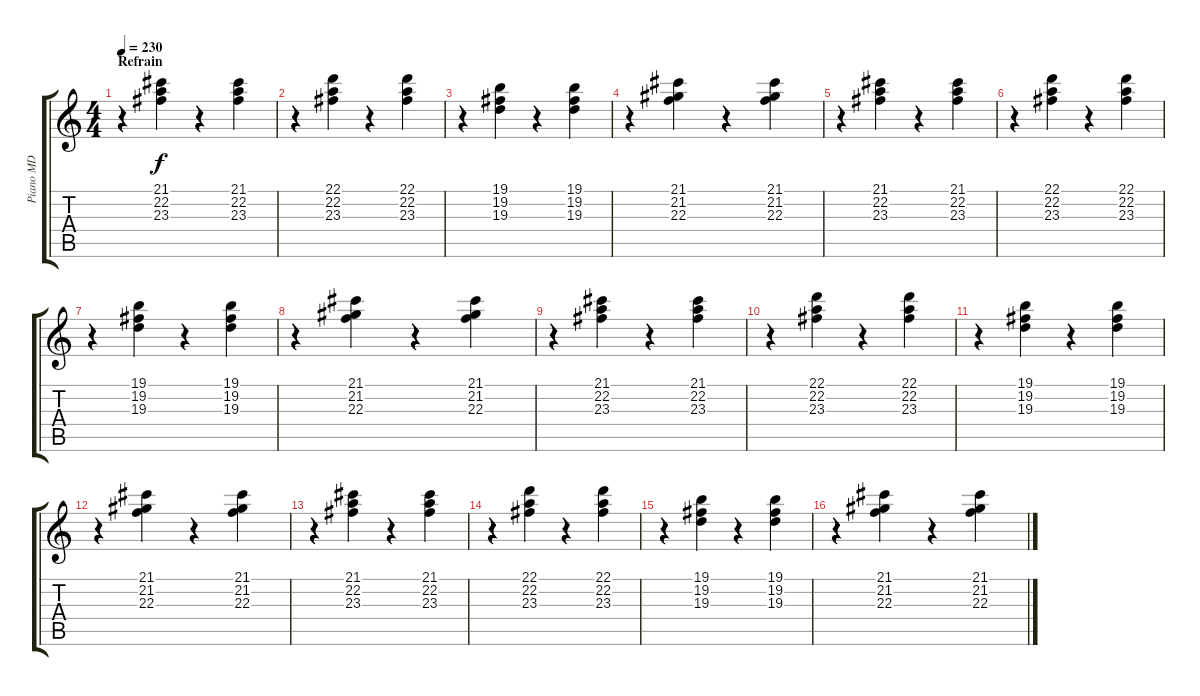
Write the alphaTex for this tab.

\track ("Piano MD" "Piano MD") {instrument acousticgrandpiano}
\staff {score tabs}
\tuning (E4 B3 G3 D3 A2 E2) {hide}
\ts (4 4)
\section ("" "Refrain")
\tempo 230
\clef g2
\ks c
r.4{dy f} (21.1 22.2 23.3).4 r.4 (21.1 22.2 23.3).4 |
r.4 (22.1 22.2 23.3).4 r.4 (22.1 22.2 23.3).4 |
r.4 (19.1 19.2 19.3).4 r.4 (19.1 19.2 19.3).4 |
r.4 (21.1 21.2 22.3).4 r.4 (21.1 21.2 22.3).4 |
r.4 (21.1 22.2 23.3).4 r.4 (21.1 22.2 23.3).4 |
r.4 (22.1 22.2 23.3).4 r.4 (22.1 22.2 23.3).4 |
r.4 (19.1 19.2 19.3).4 r.4 (19.1 19.2 19.3).4 |
r.4 (21.1 21.2 22.3).4 r.4 (21.1 21.2 22.3).4 |
r.4 (21.1 22.2 23.3).4 r.4 (21.1 22.2 23.3).4 |
r.4 (22.1 22.2 23.3).4 r.4 (22.1 22.2 23.3).4 |
r.4 (19.1 19.2 19.3).4 r.4 (19.1 19.2 19.3).4 |
r.4 (21.1 21.2 22.3).4 r.4 (21.1 21.2 22.3).4 |
r.4 (21.1 22.2 23.3).4 r.4 (21.1 22.2 23.3).4 |
r.4 (22.1 22.2 23.3).4 r.4 (22.1 22.2 23.3).4 |
r.4 (19.1 19.2 19.3).4 r.4 (19.1 19.2 19.3).4 |
r.4 (21.1 21.2 22.3).4 r.4 (21.1 21.2 22.3).4
